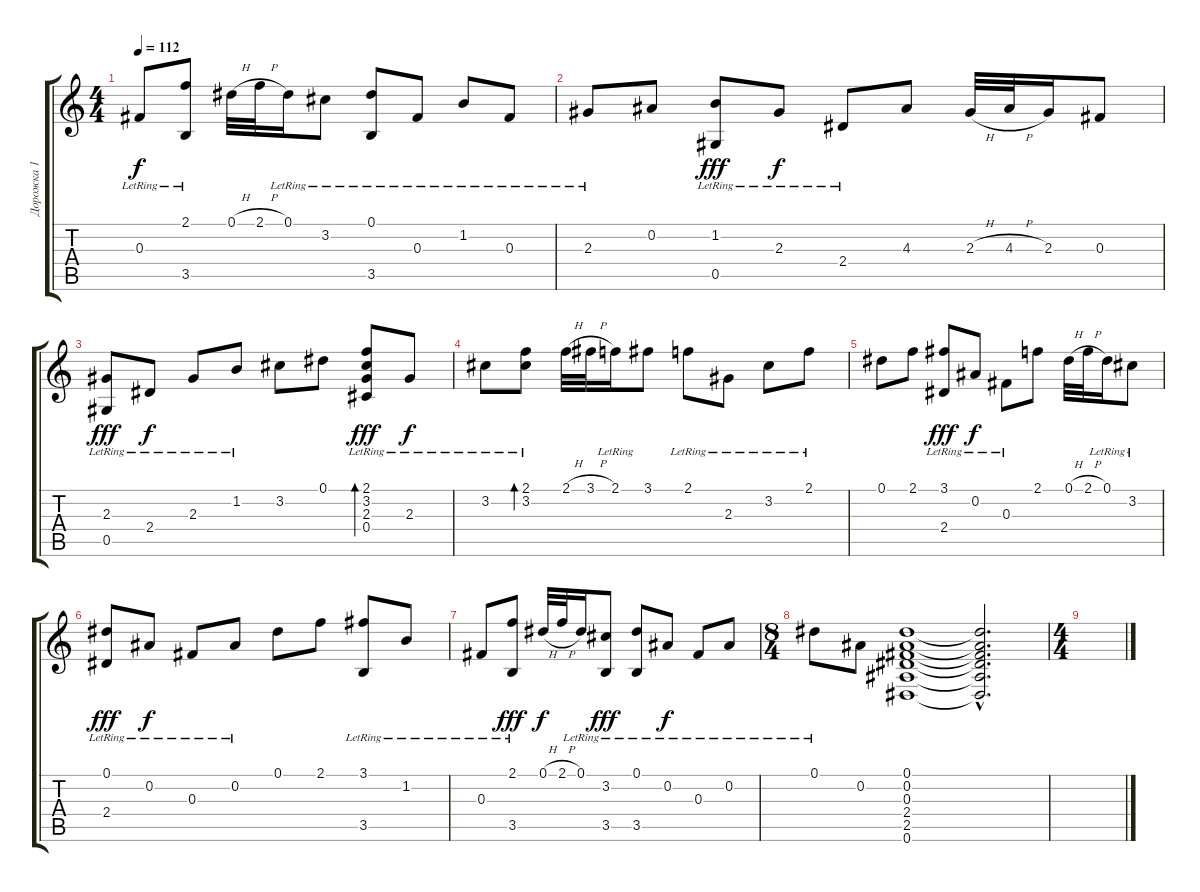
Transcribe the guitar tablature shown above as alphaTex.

\track ("Дорожка 1" "Дорожка 1") {instrument acousticguitarsteel}
\staff {score tabs}
\tuning (Eb4 Bb3 Gb3 Db3 Ab2 Eb2) {hide}
\ts (4 4)
\tempo 112
\clef g2
\ks c
0.3{lr}.8{dy f} (2.1 3.5{lr}).8 0.1{h}.32 2.1{h}.32 0.1{lr}.16 3.2{lr}.8 (0.1{lr} 3.5{lr}).8 0.3{lr}.8 1.2{lr}.8 0.3{lr}.8 |
2.3{lr}.8 0.2.8 (1.2{lr} 0.5{lr}).8{dy fff} 2.3{lr}.8{dy f} 2.4{lr}.8 4.3.8 2.3{h}.32 4.3{h}.32 2.3.16 0.3.8 |
(2.3{lr} 0.5{lr}).8{dy fff} 2.4{lr}.8{dy f} 2.3{lr}.8 1.2{lr}.8 3.2.8 0.1.8 (2.1{lr} 3.2{lr} 2.3{lr} 0.4{lr}).8{bd 30 dy fff} 2.3{lr}.8{dy f} |
3.2{lr}.8 (2.1 3.2{lr}).8{bd 30} 2.1{h}.32 3.1{h}.32 2.1{lr}.16 3.1.8 2.1{lr}.8 2.3{lr}.8 3.2{lr}.8 2.1{lr}.8 |
0.1.8 2.1.8 (3.1{lr} 2.4{lr}).8{dy fff} 0.2{lr}.8{dy f} 0.3{lr}.8 2.1.8 0.1{h}.32 2.1{h}.32 0.1{lr}.16 3.2{lr}.8 |
(0.1{lr} 2.4{lr}).8{dy fff} 0.2{lr}.8{dy f} 0.3{lr}.8 0.2{lr}.8 0.1.8 2.1.8 (3.1{lr} 3.5{lr}).8 1.2{lr}.8 |
0.3{lr}.8 (2.1 3.5{lr}).8{dy fff} 0.1{h}.32{dy f} 2.1{h}.32 0.1{lr}.16 (3.2{lr} 3.5).8{dy fff} (0.1{lr} 3.5{lr}).8 0.2{lr}.8{dy f} 0.3{lr}.8 0.2{lr}.8 |
\ts (8 4)
0.1{lr}.8 0.2.8 (0.1 0.2 0.3 2.4 2.5 0.6).1 (0.1{hac t} 0.2{hac t} 0.3{hac t} 2.4{hac t} 2.5{hac t} 0.6{hac t}).2{d} |
\ts (4 4)
